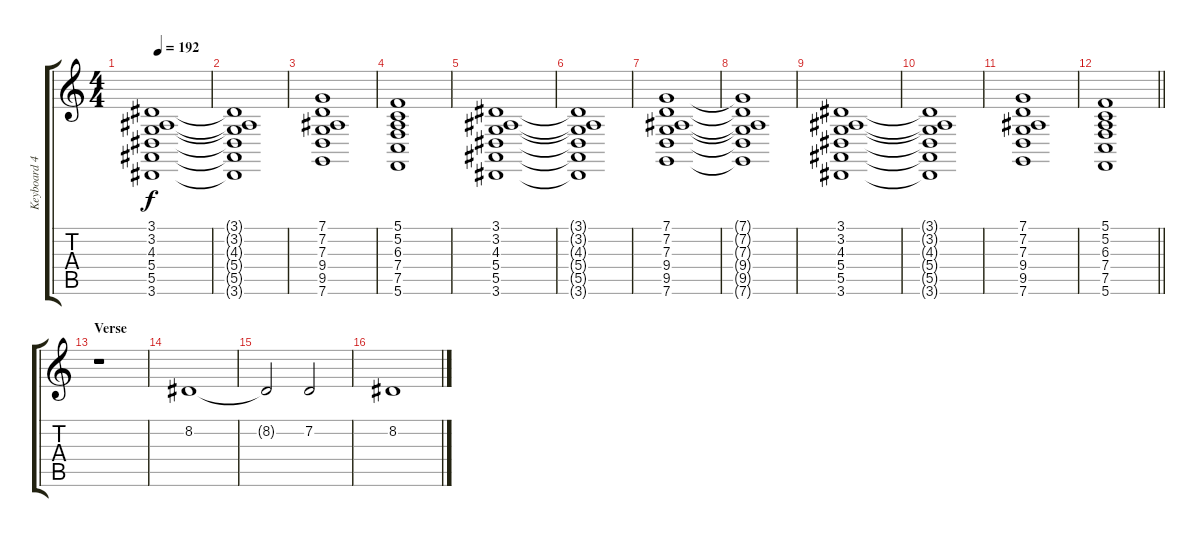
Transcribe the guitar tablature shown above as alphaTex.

\track ("Keyboard 4" "Keyboard 4") {instrument fx7echoes}
\staff {score tabs}
\tuning (C4 G3 Eb3 Bb2 F2 C2) {hide}
\ts (4 4)
\tempo 192
\clef g2
\ks c
(3.1 3.2 4.3 5.4 5.5 3.6).1{dy f} |
(3.1{t} 3.2{t} 4.3{t} 5.4{t} 5.5{t} 3.6{t}).1 |
(7.1 7.2 7.3 9.4 9.5 7.6).1 |
(5.1 5.2 6.3 7.4 7.5 5.6).1 |
(3.1 3.2 4.3 5.4 5.5 3.6).1 |
(3.1{t} 3.2{t} 4.3{t} 5.4{t} 5.5{t} 3.6{t}).1 |
(7.1 7.2 7.3 9.4 9.5 7.6).1 |
(7.1{t} 7.2{t} 7.3{t} 9.4{t} 9.5{t} 7.6{t}).1 |
(3.1 3.2 4.3 5.4 5.5 3.6).1 |
(3.1{t} 3.2{t} 4.3{t} 5.4{t} 5.5{t} 3.6{t}).1 |
(7.1 7.2 7.3 9.4 9.5 7.6).1 |
\barLineRight lightlight
(5.1 5.2 6.3 7.4 7.5 5.6).1 |
\section ("" "Verse")
r.1 |
8.2.1 |
8.2{t}.2 7.2.2 |
8.2.1
